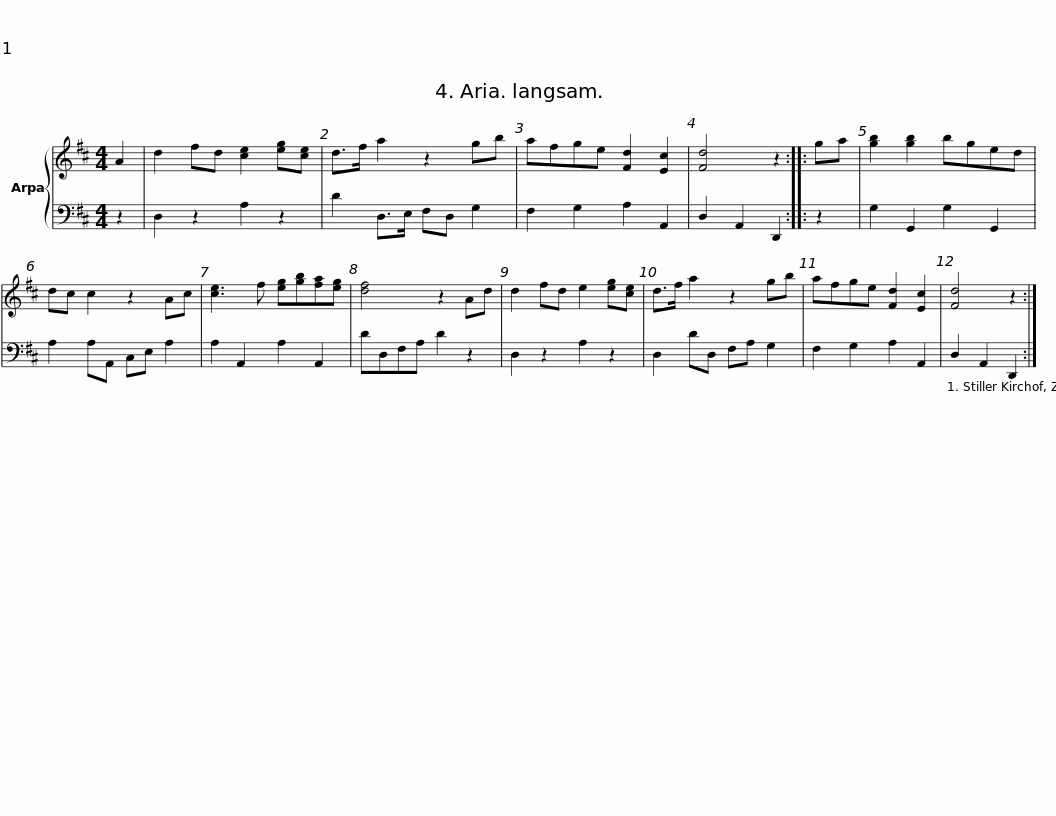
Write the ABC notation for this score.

X:1
%%score { 1 | 2 }
L:1/8
M:4/4
I:linebreak $
K:D
V:1 treble
V:2 bass
V:1
 A2 | d2 fd [ce]2 [eg][ce] | d>f a2 z2 gb | afge [Fd]2 [Ec]2 | [Fd]4 z2 :: %5
 ga | [gb]2 [gb]2 bged |$ dc c2 z2 Ac | [ce]3 f [eg][gb][fa][eg] | [df]4 z2 Ad | %10
 d2 fd e2 [eg][ce] | d>f a2 z2 gb | afge [Fd]2 [Ec]2 |$ [Fd]4 z2 :| %14
V:2
 z2 | D,2 z2 A,2 z2 | D2 D,>E, F,D, G,2 | F,2 G,2 A,2 A,,2 | D,2 A,,2 D,,2 :: %5
 z2 | G,2 G,,2 G,2 G,,2 |$ A,2 A,A,, C,E, A,2 | A,2 A,,2 A,2 A,,2 | DD,F,A, D2 z2 | %10
 D,2 z2 A,2 z2 | D,2 DD, F,A, G,2 | F,2 G,2 A,2 A,,2 |$ D,2 A,,2 D,,2 :| %14
